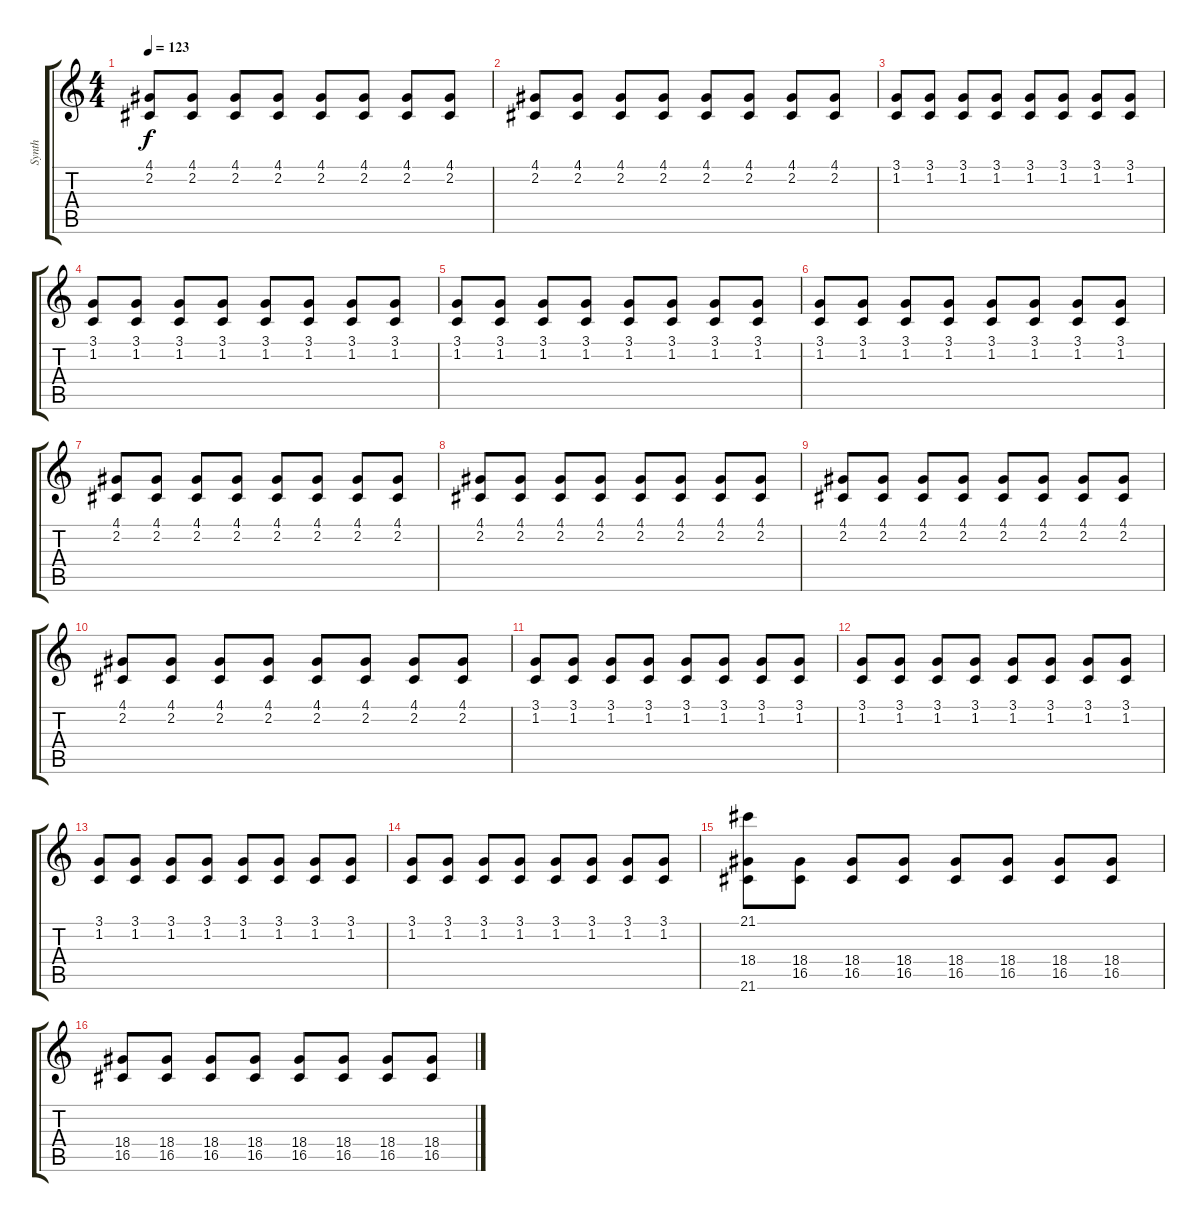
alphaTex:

\track ("Synth" "Synth") {instrument pad3polysynth}
\staff {score tabs}
\tuning (E4 B3 G3 D3 A2 E2) {hide}
\ts (4 4)
\tempo 123
\clef g2
\ks c
(4.1 2.2).8{dy f} (4.1 2.2).8 (4.1 2.2).8 (4.1 2.2).8 (4.1 2.2).8 (4.1 2.2).8 (4.1 2.2).8 (4.1 2.2).8 |
(4.1 2.2).8 (4.1 2.2).8 (4.1 2.2).8 (4.1 2.2).8 (4.1 2.2).8 (4.1 2.2).8 (4.1 2.2).8 (4.1 2.2).8 |
(3.1 1.2).8 (3.1 1.2).8 (3.1 1.2).8 (3.1 1.2).8 (3.1 1.2).8 (3.1 1.2).8 (3.1 1.2).8 (3.1 1.2).8 |
(3.1 1.2).8 (3.1 1.2).8 (3.1 1.2).8 (3.1 1.2).8 (3.1 1.2).8 (3.1 1.2).8 (3.1 1.2).8 (3.1 1.2).8 |
(3.1 1.2).8 (3.1 1.2).8 (3.1 1.2).8 (3.1 1.2).8 (3.1 1.2).8 (3.1 1.2).8 (3.1 1.2).8 (3.1 1.2).8 |
(3.1 1.2).8 (3.1 1.2).8 (3.1 1.2).8 (3.1 1.2).8 (3.1 1.2).8 (3.1 1.2).8 (3.1 1.2).8 (3.1 1.2).8 |
(4.1 2.2).8 (4.1 2.2).8 (4.1 2.2).8 (4.1 2.2).8 (4.1 2.2).8 (4.1 2.2).8 (4.1 2.2).8 (4.1 2.2).8 |
(4.1 2.2).8 (4.1 2.2).8 (4.1 2.2).8 (4.1 2.2).8 (4.1 2.2).8 (4.1 2.2).8 (4.1 2.2).8 (4.1 2.2).8 |
(4.1 2.2).8 (4.1 2.2).8 (4.1 2.2).8 (4.1 2.2).8 (4.1 2.2).8 (4.1 2.2).8 (4.1 2.2).8 (4.1 2.2).8 |
(4.1 2.2).8 (4.1 2.2).8 (4.1 2.2).8 (4.1 2.2).8 (4.1 2.2).8 (4.1 2.2).8 (4.1 2.2).8 (4.1 2.2).8 |
(3.1 1.2).8 (3.1 1.2).8 (3.1 1.2).8 (3.1 1.2).8 (3.1 1.2).8 (3.1 1.2).8 (3.1 1.2).8 (3.1 1.2).8 |
(3.1 1.2).8 (3.1 1.2).8 (3.1 1.2).8 (3.1 1.2).8 (3.1 1.2).8 (3.1 1.2).8 (3.1 1.2).8 (3.1 1.2).8 |
(3.1 1.2).8 (3.1 1.2).8 (3.1 1.2).8 (3.1 1.2).8 (3.1 1.2).8 (3.1 1.2).8 (3.1 1.2).8 (3.1 1.2).8 |
(3.1 1.2).8 (3.1 1.2).8 (3.1 1.2).8 (3.1 1.2).8 (3.1 1.2).8 (3.1 1.2).8 (3.1 1.2).8 (3.1 1.2).8 |
(21.1 18.4 21.6).8 (18.4 16.5).8 (18.4 16.5).8 (18.4 16.5).8 (18.4 16.5).8 (18.4 16.5).8 (18.4 16.5).8 (18.4 16.5).8 |
(18.4 16.5).8 (18.4 16.5).8 (18.4 16.5).8 (18.4 16.5).8 (18.4 16.5).8 (18.4 16.5).8 (18.4 16.5).8 (18.4 16.5).8
